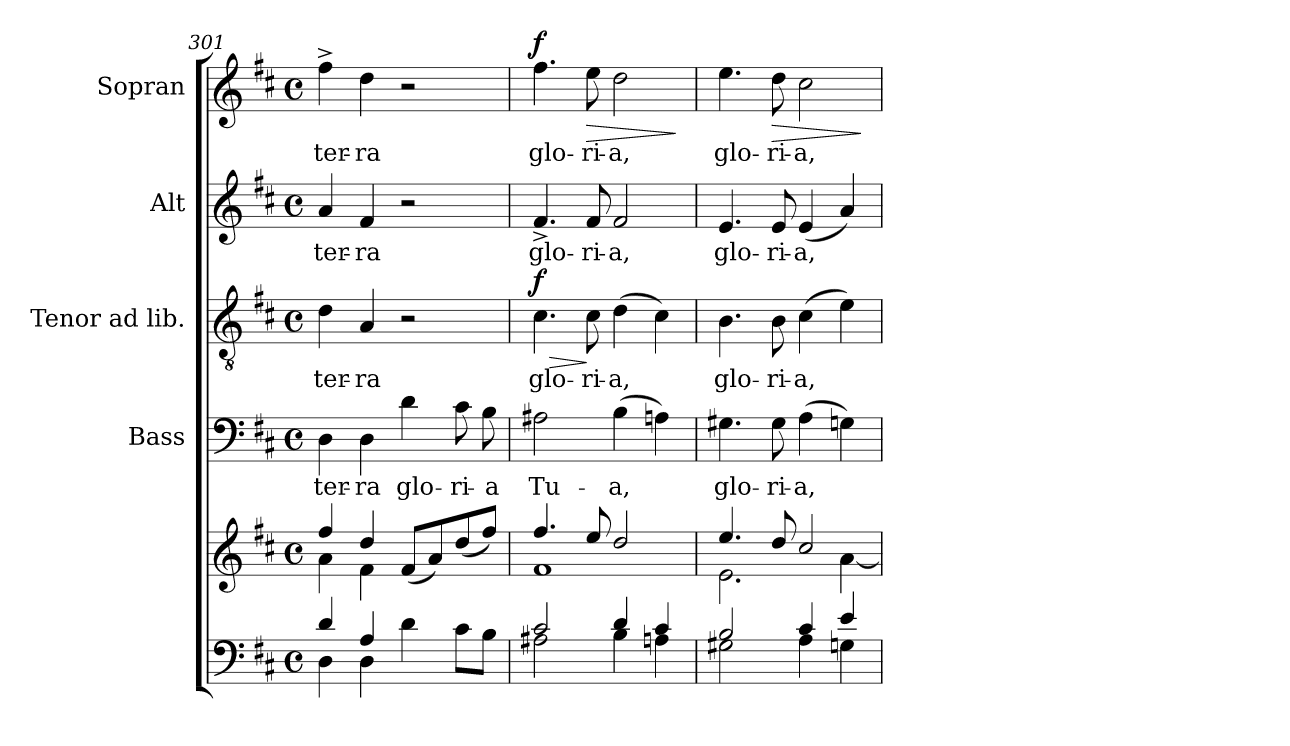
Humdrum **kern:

**kern	**kern	**kern	**text	**kern	**text	**dynam	**kern	**text	**kern	**text	**dynam
*part5	*part5	*part4	*part4	*part3	*part3	*part3	*part2	*part2	*part1	*part1	*part1
*staff6	*staff5	*staff4	*staff4	*staff3	*staff3	*staff3	*staff2	*staff2	*staff1	*staff1	*staff1
*	*	*I"Bass	*	*I"Tenor ad lib.	*	*	*I"Alt	*	*I"Sopran	*	*
*	*	*I'B.	*	*I'T.	*	*	*I'A.	*	*I'S.	*	*
*clefF4	*clefG2	*clefF4	*	*clefGv2	*	*	*clefG2	*	*clefG2	*	*
*k[f#c#]	*k[f#c#]	*k[f#c#]	*	*k[f#c#]	*	*	*k[f#c#]	*	*k[f#c#]	*	*
*D:	*D:	*D:	*	*D:	*	*	*D:	*	*D:	*	*
*M4/4	*M4/4	*M4/4	*	*M4/4	*	*	*M4/4	*	*M4/4	*	*
*met(c)	*met(c)	*met(c)	*	*met(c)	*	*	*met(c)	*	*met(c)	*	*
=301	=301	=301	=301	=301	=301	=301	=301	=301	=301	=301	=301
*^	*^	*	*	*	*	*	*	*	*	*	*
!	!	!	!	!	!LO:LY:b	!	!LO:LY:b	!	!	!LO:LY:b	!	!LO:LY:b	!
4d/	4D\	4ff#/	4a\	4D\	ter-	4d\	ter-	.	4a/	ter-	4ff#^>\	ter-	.
!	!	!	!	!	!LO:LY:b	!	!LO:LY:b	!	!	!LO:LY:b	!	!LO:LY:b	!
4A/	4D\	4dd/	4f#\	4D\	-ra	4A/	-ra	.	4f#/	-ra	4dd\	-ra	.
!	!	!	!	!	!LO:LY:b	!	!	!	!	!	!	!	!
2ryy	4d\	(<8f#/L	2ryy	4d\	glo-	2r	.	.	2r	.	2r	.	.
.	.	8a/)	.	.	.	.	.	.	.	.	.	.	.
!	!	!	!	!	!LO:LY:b	!	!	!	!	!	!	!	!
.	8c#\L	(<8dd/	.	8c#\	-ri-	.	.	.	.	.	.	.	.
!	!	!	!	!	!LO:LY:b	!	!	!	!	!	!	!	!
.	8B\J	8ff#/J)	.	8B\	-a	.	.	.	.	.	.	.	.
!!LO:LB:g=z
=302	=302	=302	=302	=302	=302	=302	=302	=302	=302	=302	=302	=302	=302
!	!	!	!	!	!LO:LY:b	!	!LO:LY:b	!LO:HP:b	!	!LO:LY:b	!	!LO:LY:b	!
!	!	!	!	!	!	!	!	!LO:DY:n=1:a	!	!	!	!	!LO:DY:a
2c#/	2A#X\	4.ff#/	1f#	2A#X\	Tu-	4.c#\	glo-	> f	4.f#^>/	glo-	4.ff#\	glo-	f
!	!	!	!	!	!	!	!LO:LY:b	!	!	!LO:LY:b	!	!LO:LY:b	!LO:HP:b
.	.	8ee/	.	.	.	8c#\	-ri-	]	8f#/	-ri-	8ee\	-ri-	>
!	!	!	!	!	!LO:LY:b	!	!LO:LY:b	!	!	!LO:LY:b	!	!LO:LY:b	!
4d/	4B\	2dd/	.	(>4B\	-a,	(>4d\	-a,	.	2f#/	-a,	2dd\	-a,	.
4c#/	4An\	.	.	4An\)	.	4c#\)	.	.	.	.	.	.	.
*v	*v	*	*	*	*	*	*	*	*	*	*	*	*
*	*v	*v	*	*	*	*	*	*	*	*	*	*
.	.	.	.	.	.	.	.	.	.	.	]
=303	=303	=303	=303	=303	=303	=303	=303	=303	=303	=303	=303
*^	*^	*	*	*	*	*	*	*	*	*	*
!	!	!	!	!	!LO:LY:b	!	!LO:LY:b	!	!	!LO:LY:b	!	!LO:LY:b	!
2B/	2G#X\	4.ee/	2.e\	4.G#X\	glo-	4.B\	glo-	.	4.e/	glo-	4.ee\	glo-	.
!	!	!	!	!	!LO:LY:b	!	!LO:LY:b	!	!	!LO:LY:b	!	!LO:LY:b	!LO:HP:b
.	.	8dd/	.	8G#\	-ri-	8B\	-ri-	.	8e/	-ri-	8dd\	-ri-	>
!	!	!	!	!	!LO:LY:b	!	!LO:LY:b	!	!	!LO:LY:b	!	!LO:LY:b	!
4c#/	4A\	2cc#/	.	(>4A\	-a,	(>4c#\	-a,	.	(<4e/	-a,	2cc#\	-a,	.
4e/	4Gn\	.	[<4a\	4Gn\)	.	4e\)	.	.	4a/)	.	.	.	.
*v	*v	*	*	*	*	*	*	*	*	*	*	*	*
*	*v	*v	*	*	*	*	*	*	*	*	*	*
.	.	.	.	.	.	.	.	.	.	.	]
=	=	=	=	=	=	=	=	=	=	=	=
*-	*-	*-	*-	*-	*-	*-	*-	*-	*-	*-	*-
